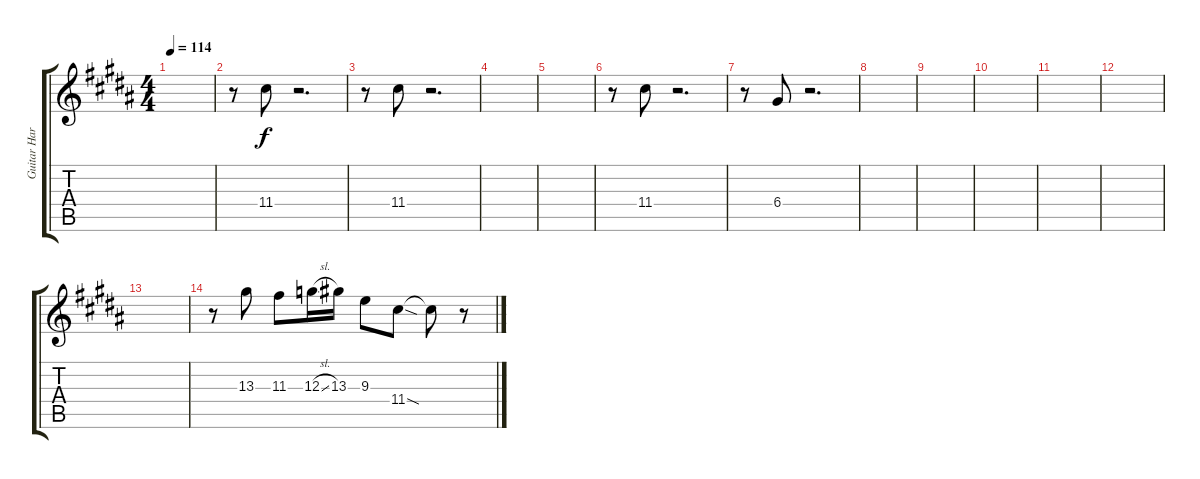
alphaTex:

\track ("Guitar Harmonic" "Guitar Har") {instrument guitarharmonics}
\staff {score tabs}
\tuning (E4 B3 G3 D3 A2 E2) {hide}
\ts (4 4)
\tempo 114
\clef g2
\ks g#minor
|
r.8 11.4.8 r.2{d} |
r.8 11.4.8 r.2{d} |
|
|
r.8 11.4.8 r.2{d} |
r.8 6.4.8 r.2{d} |
|
|
|
|
|
|
r.8 13.3.8 11.3.8 12.3{sl}.16 13.3.16 9.3.8 11.4{sod}.8 11.4{t}.8 r.8
